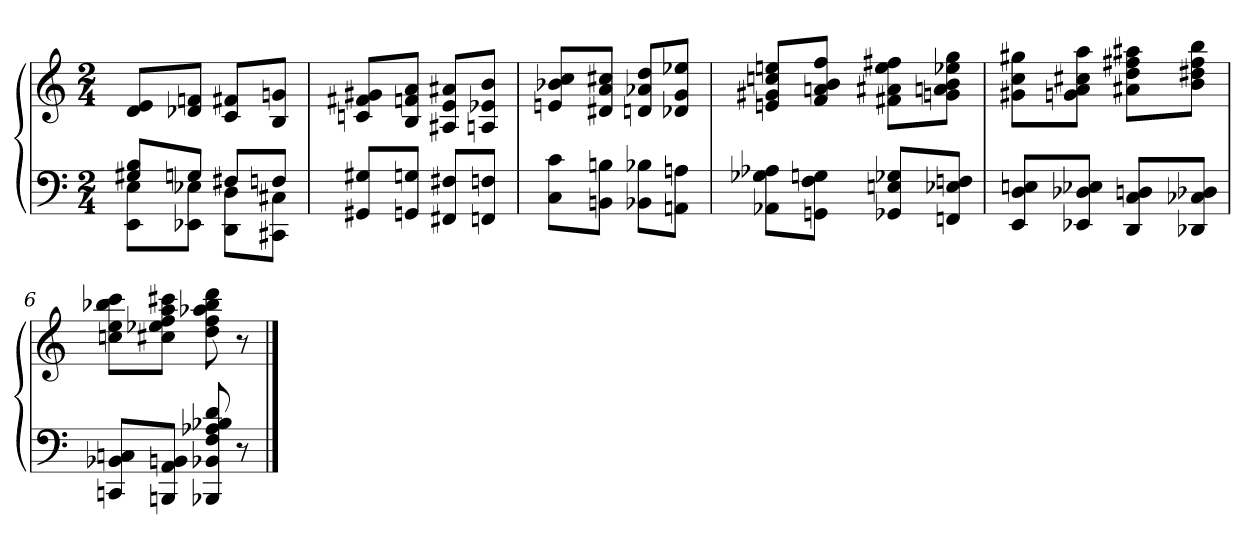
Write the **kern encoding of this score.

**kern	**kern
*part1	*part1
*staff2	*staff1
*clefF4	*clefG2
*k[]	*k[]
*M2/4	*M2/4
=1	=1
*^	*
8G#X/ 8B/L	8EE\ 8E\L	8d/ 8e/L
8Gn/J	8EE-X\ 8E-X\J	8d-X/ 8fn/J
8F#X/L	8DD\ 8D\L	8c/ 8f#X/L
8Fn/J	8CC#X\ 8C#X\J	8B/ 8gn/J
*v	*v	*
=2	=2
8GG#X/ 8G#X/L	8cn/ 8f#X/ 8g#X/L
8GGn/ 8Gn/J	8B/ 8fn/ 8a/J
8FF#X/ 8F#X/L	8A#X/ 8e/ 8a#X/L
8FFn/ 8Fn/J	8An/ 8e-X/ 8b/J
=3	=3
8C\ 8c\L	8en/ 8b-X/ 8cc/L
8BBn\ 8Bn\J	8d#X/ 8a/ 8cc#X/J
8BB-X\ 8B-X\L	8dn/ 8a-X/ 8dd/L
8AAn\ 8An\J	8d-X/ 8g/ 8ee-X/J
!!LO:LB:g=z
=4	=4
8AA-X\ 8G-X\ 8A-X\L	8en/ 8g#X/ 8ccn/ 8een/L
8GGn\ 8F\ 8Gn\J	8f/ 8an/ 8b/ 8ff/J
8GG-X/ 8En/ 8G-X/L	8f#X\ 8a#X\ 8ee\ 8ff#X\L
8FFn/ 8E-X/ 8Fn/J	8gn\ 8an\ 8b\ 8ee-X\ 8gg\J
=5	=5
8EE/ 8D/ 8En/L	8g#X\ 8cc\ 8gg#X\L
8EE-X/ 8D-X/ 8E-X/J	8gn\ 8a\ 8cc#X\ 8aa\J
8DD/ 8C/ 8Dn/L	8a#X\ 8dd\ 8ff#X\ 8aa#X\L
8DD-X/ 8C-X/ 8D-X/J	8b\ 8dd#X\ 8ff#\ 8bb\J
=6	=6
8CCn/ 8BB-X/ 8Cn/L	8ccn\ 8ee\ 8bb-X\ 8ccc\L
8BBBn/ 8AA/ 8BBn/J	8cc#X\ 8ee-X\ 8ff\ 8aa\ 8ccc#X\J
8BBB-X/ 8BB-X/ 8F/ 8A-X/ 8B-X/ 8d/	8dd\ 8ff\ 8aa-X\ 8bb-\ 8ddd\
8r	8r
==	==
*-	*-
